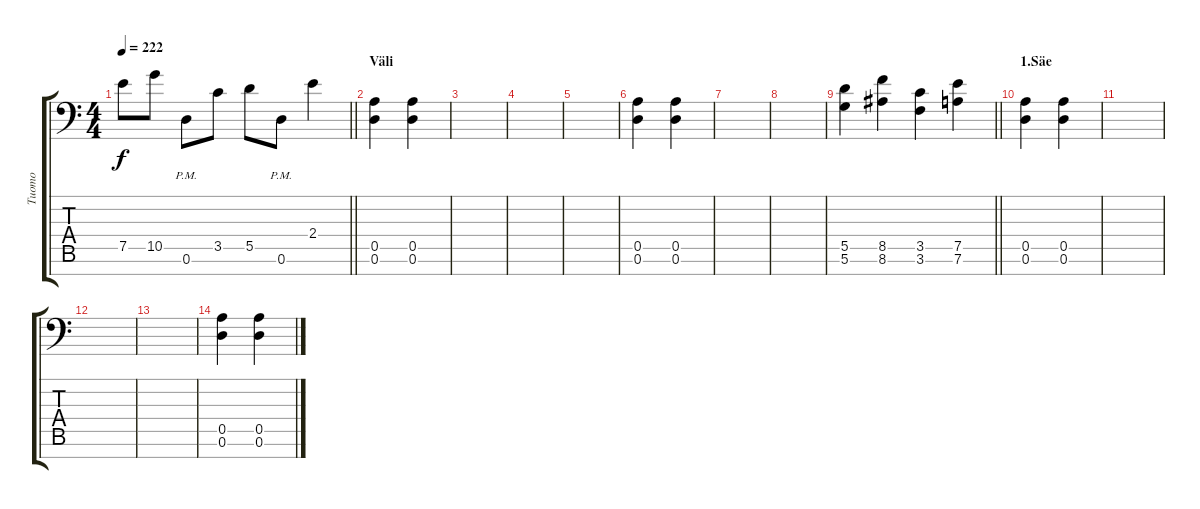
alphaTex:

\track ("Tuomo" "Tuomo") {instrument distortionguitar}
\staff {score tabs}
\tuning (E4 B3 G3 D3 A2 D2 A1) {hide}
\ts (4 4)
\tempo 222
\clef f4
\barLineRight lightlight
\ks c
7.5.8{dy f} 10.5.8 0.6{pm}.8 3.5.8 5.5.8 0.6{pm}.8 2.4.4 |
\section ("" "Väli")
(0.5 0.6).4 (0.5 0.6).4 |
|
|
|
(0.5 0.6).4 (0.5 0.6).4 |
|
|
\barLineRight lightlight
(5.5 5.6).4 (8.5 8.6).4 (3.5 3.6).4 (7.5 7.6).4 |
\section ("" "1.Säe")
(0.5 0.6).4 (0.5 0.6).4 |
|
|
|
(0.5 0.6).4 (0.5 0.6).4
